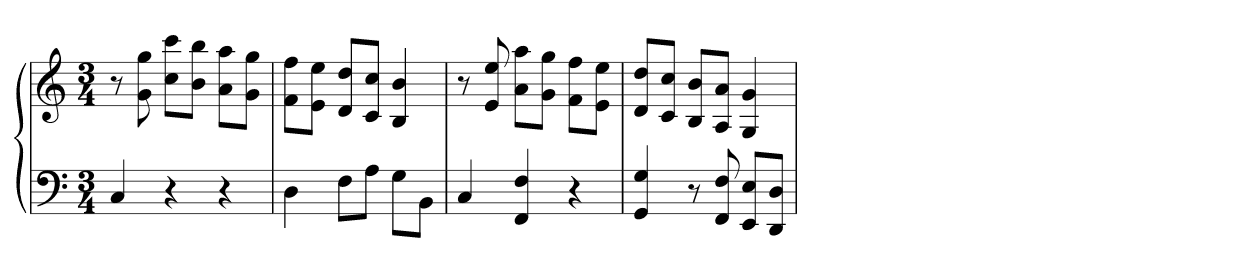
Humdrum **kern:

**kern	**kern
*part1	*part1
*staff2	*staff1
*clefF4	*clefG2
*k[]	*k[]
*M3/4	*M3/4
=	=
4C	8r
.	8g 8gg
4r	8cc 8cccL
.	8b 8bbJ
4r	8a 8aaL
.	8g 8ggJ
=269	=269
4D	8f 8ffL
.	8e 8eeJ
8FL	8d 8ddL
8AJ	8c 8ccJ
8GL	4B 4b
8BBJ	.
=270	=270
4C	8r
.	8e 8ee
4FF 4F	8a 8aaL
.	8g 8ggJ
4r	8f 8ffL
.	8e 8eeJ
=271	=271
4GG 4G	8d 8ddL
.	8c 8ccJ
8r	8B 8bL
8FF 8F	8A 8aJ
8EE 8EL	4G 4g
8DD 8DJ	.
=	=
*-	*-
